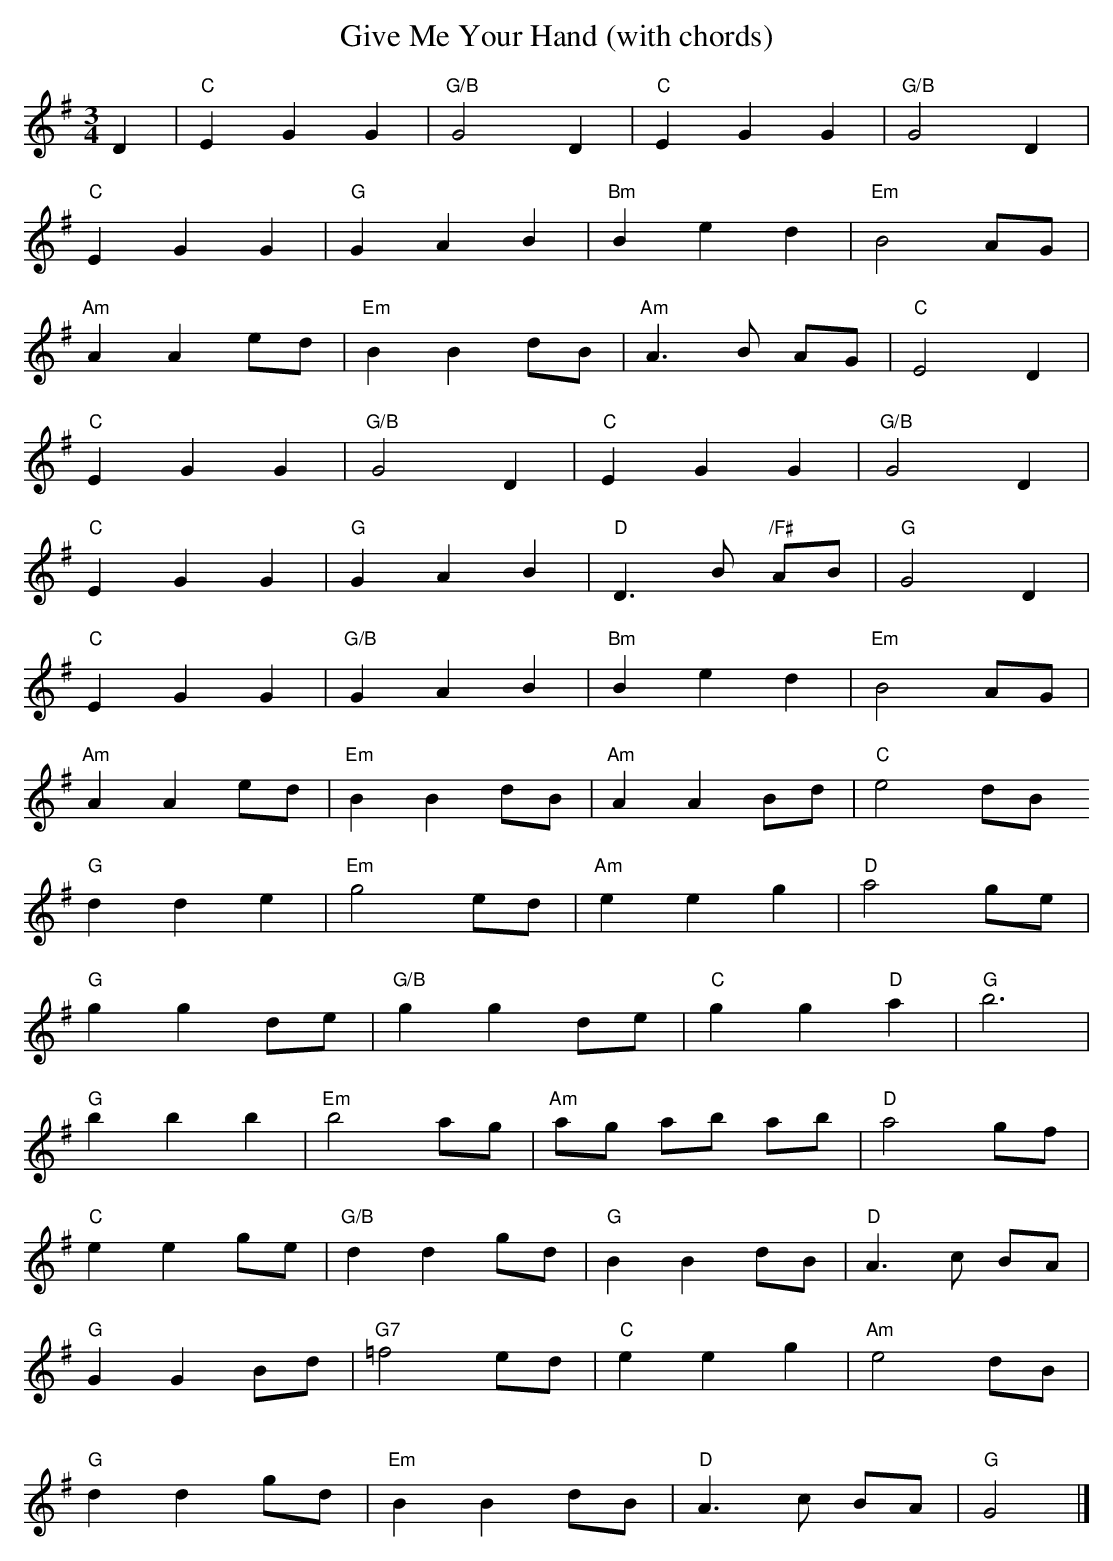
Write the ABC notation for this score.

X:1
T:Give Me Your Hand (with chords)
M:3/4
L:1/8
K:G Major
D2|"C"E2 G2 G2|"G/B"G4 D2|"C"E2 G2 G2|"G/B"G4 D2|
"C"E2 G2 G2|"G"G2 A2 B2|"Bm"B2 e2 d2|"Em"B4 AG|
"Am"A2 A2 ed|"Em"B2 B2 dB|"Am"A3 B AG|"C"E4 D2|
"C"E2 G2 G2|"G/B"G4 D2|"C"E2 G2 G2|"G/B"G4 D2|
"C"E2 G2 G2|"G"G2 A2 B2|"D"D3 B "/F#"AB|"G"G4 D2|
"C"E2 G2 G2|"G/B"G2 A2 B2|"Bm"B2 e2 d2|"Em"B4 AG|
"Am"A2 A2 ed|"Em"B2 B2 dB|"Am"A2 A2 Bd|"C"e4 dB
"G"d2 d2 e2|"Em"g4 ed|"Am"e2 e2 g2|"D"a4 ge|
"G"g2 g2 de|"G/B"g2 g2 de|"C"g2 g2 "D"a2|"G"b6|
"G"b2 b2 b2|"Em"b4 ag|"Am"ag ab ab|"D"a4 gf|
"C"e2 e2 ge|"G/B"d2 d2 gd|"G"B2 B2 dB|"D"A3 c BA|
"G"G2 G2 Bd|"G7"=f4 ed|"C"e2 e2 g2|"Am"e4 dB|
"G"d2 d2 gd|"Em"B2 B2 dB|"D"A3 c BA|"G"G4|]
